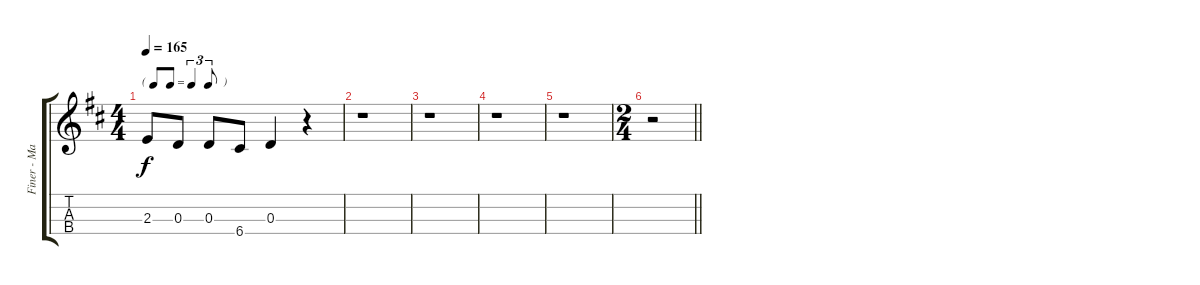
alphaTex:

\track ("Finer - Mandolin" "Finer - Ma") {instrument banjo}
\staff {score tabs}
\tuning (E4 A3 D3 G2) {hide}
\displaytranspose 12
\ts (4 4)
\tf triplet8th
\tempo 165
\clef g2
\ks d
2.3.8{dy f} 0.3.8 0.3.8 6.4.8 0.3.4 r.4 |
r.1 |
r.1 |
r.1 |
r.1 |
\ts (2 4)
\barLineRight lightlight
r.2
